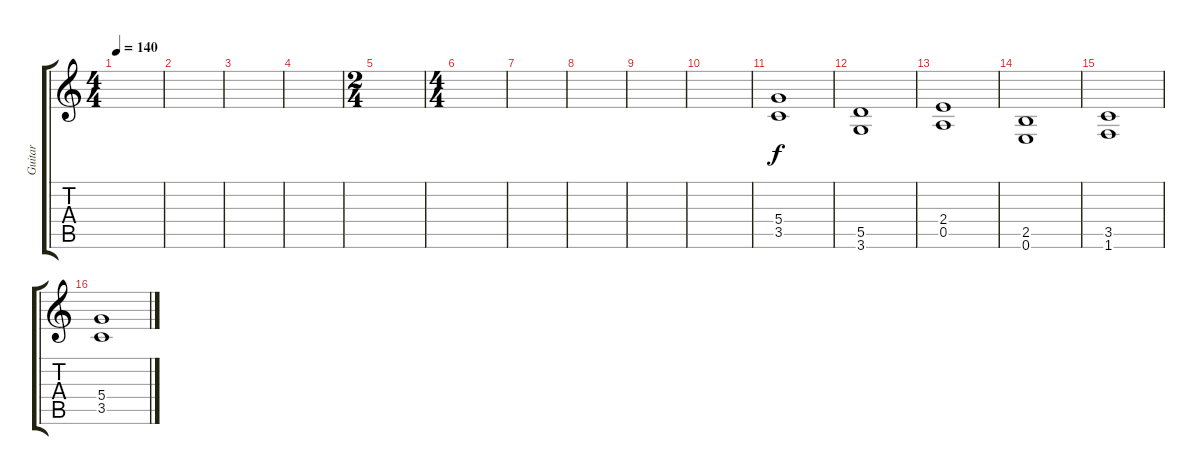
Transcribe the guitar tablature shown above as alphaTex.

\track ("Guitar" "Guitar") {instrument distortionguitar}
\staff {score tabs}
\tuning (E4 B3 G3 D3 A2 E2) {hide}
\ts (4 4)
\tempo 140
\clef g2
\ks c
|
|
|
|
\ts (2 4)
|
\ts (4 4)
|
|
|
|
|
(5.4 3.5).1 |
(5.5 3.6).1 |
(2.4 0.5).1 |
(2.5 0.6).1 |
(3.5 1.6).1 |
(5.4 3.5).1
